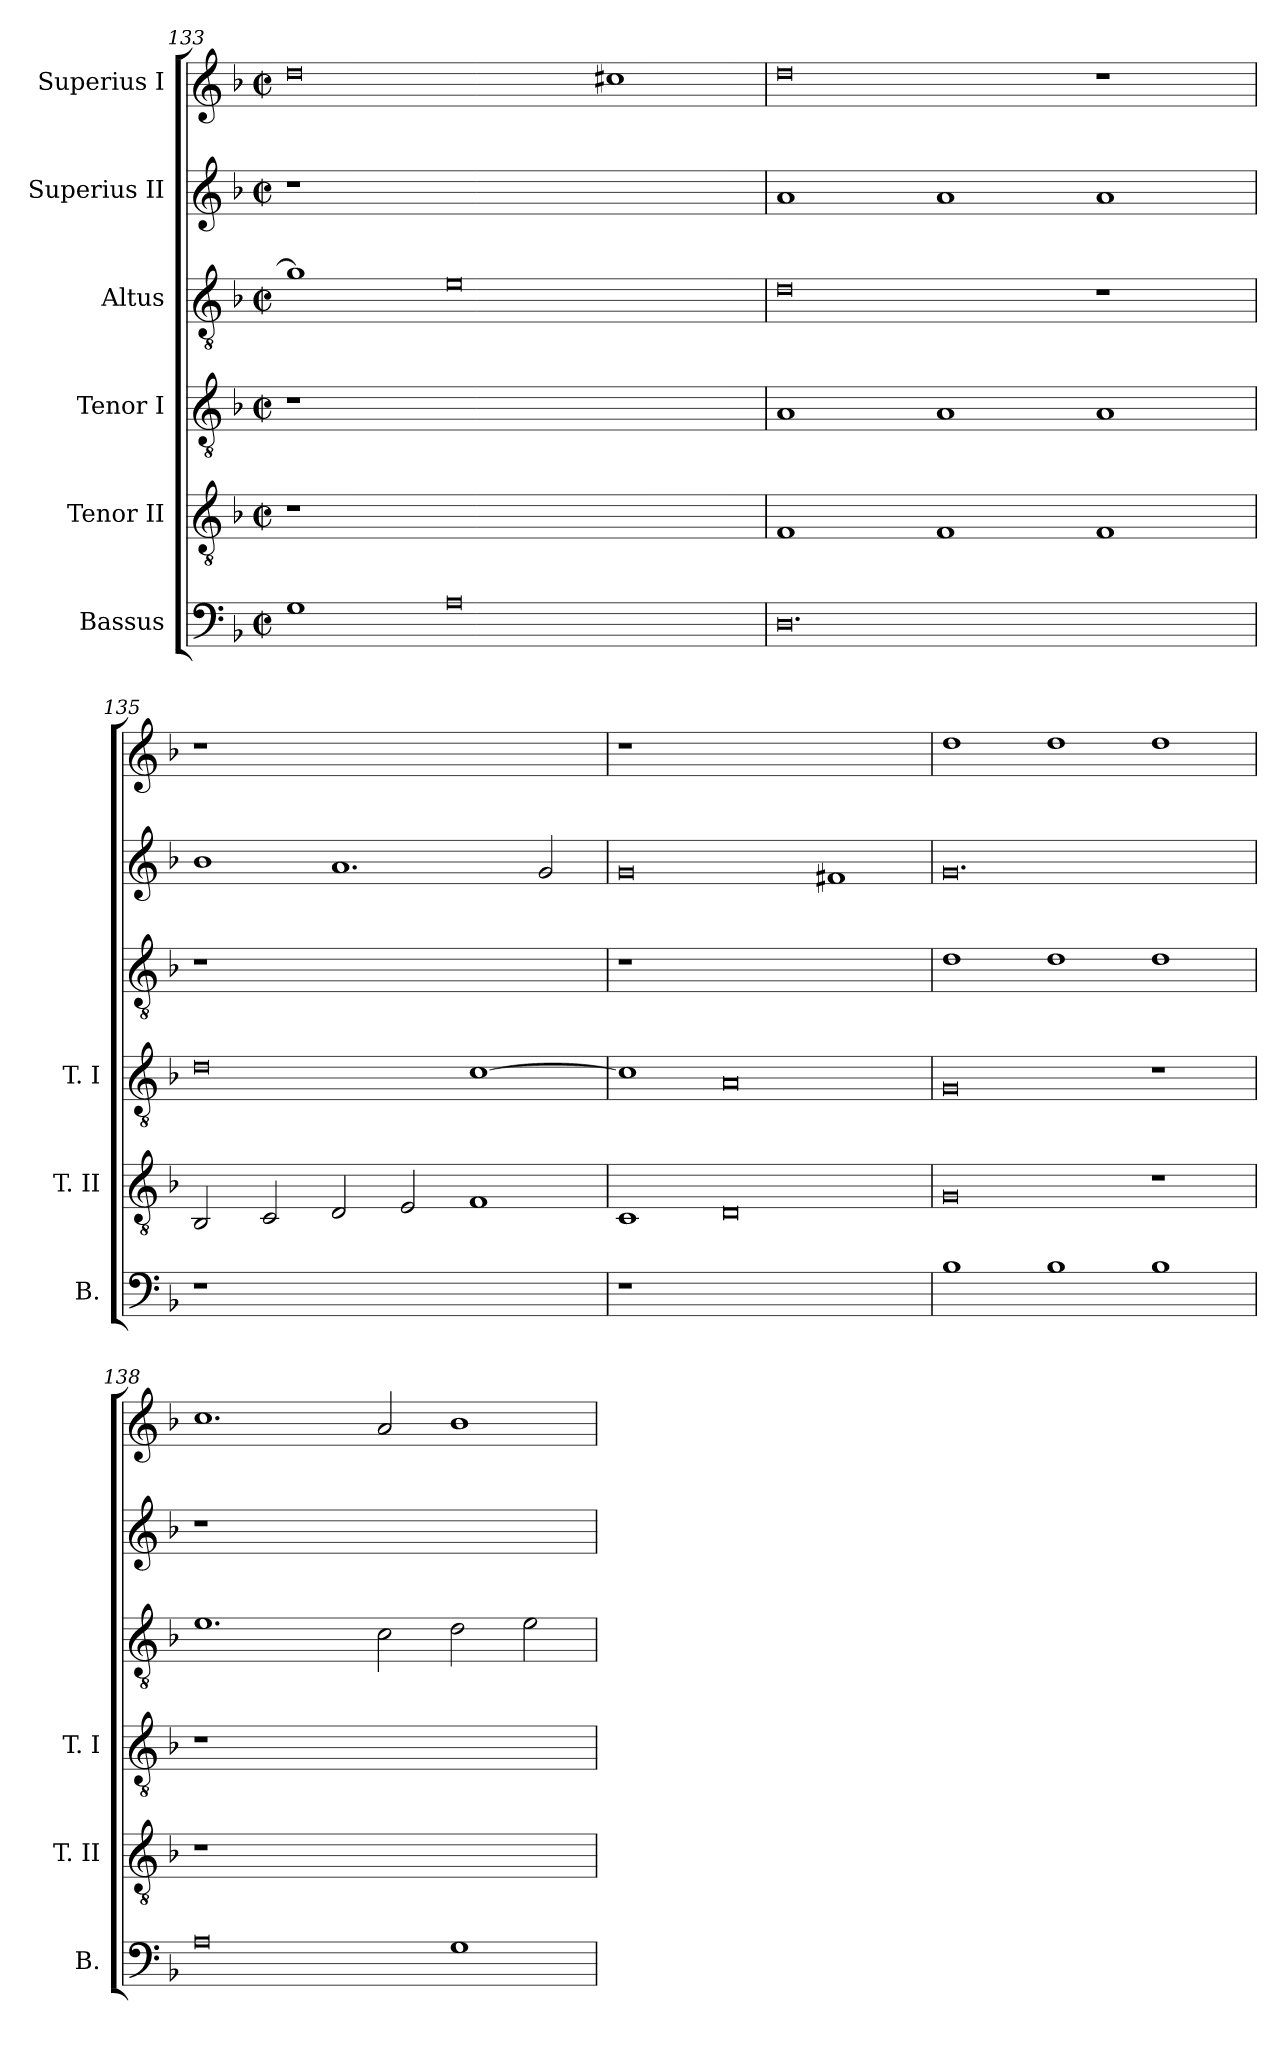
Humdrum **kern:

**kern	**kern	**kern	**kern	**kern	**kern
*part6	*part5	*part4	*part3	*part2	*part1
*staff6	*staff5	*staff4	*staff3	*staff2	*staff1
*I"Bassus	*I"Tenor II	*I"Tenor I	*I"Altus	*I"Superius II	*I"Superius I
*I'B.	*I'T. II	*I'T. I	*	*	*
*clefF4	*clefGv2	*clefGv2	*clefGv2	*clefG2	*clefG2
*	*ITrd7c12	*ITrd7c12	*ITrd7c12	*	*
*k[b-]	*k[b-]	*k[b-]	*k[b-]	*k[b-]	*k[b-]
*F:	*F:	*F:	*F:	*F:	*F:
*M2/2	*M2/2	*M2/2	*M2/2	*M2/2	*M2/2
*met(c|)	*met(c|)	*met(c|)	*met(c|)	*met(c|)	*met(c|)
=133	=133	=133	=133	=133	=133
!	!LO:N:vis=1	!LO:N:vis=1	!	!LO:N:vis=1	!
1Gi	1r	1r	1Gi]	1r	0ddi
0Ai	0ryy	0ryy	0Ei	0ryy	.
.	.	.	.	.	1cc#Xi
=134	=134	=134	=134	=134	=134
0.Di	1FFi	1AAi	0Di	1ai	0ddi
.	1FFi	1AAi	.	1ai	.
.	1FFi	1AAi	1r	1ai	1r
!!LO:LB:g=z
=135	=135	=135	=135	=135	=135
!LO:N:vis=1	!	!	!LO:N:vis=1	!	!LO:N:vis=1
1r	2BBB-i/	0Di	1r	1b-i	1r
.	2CCi/	.	.	.	.
0ryy	2DDi/	.	0ryy	1.ai	0ryy
.	2EEi/	.	.	.	.
.	1FFi	[>1Ci	.	.	.
.	.	.	.	2gi/	.
=136	=136	=136	=136	=136	=136
!LO:N:vis=1	!	!	!LO:N:vis=1	!	!LO:N:vis=1
1r	1CCi	1Ci]	1r	0gi	1r
0ryy	0DDi	0AAi	0ryy	.	0ryy
.	.	.	.	1f#Xi	.
=137	=137	=137	=137	=137	=137
1B-i	0GGi	0GGi	1Di	0.gi	1ddi
1B-i	.	.	1Di	.	1ddi
1B-i	1r	1r	1Di	.	1ddi
=138	=138	=138	=138	=138	=138
!	!LO:N:vis=1	!LO:N:vis=1	!	!LO:N:vis=1	!
0Ai	1r	1r	1.Ei	1r	1.cci
.	0ryy	0ryy	.	0ryy	.
.	.	.	2Ci\	.	2ai/
1Gi	.	.	2Di\	.	1b-i
.	.	.	2Ei\	.	.
=	=	=	=	=	=
*-	*-	*-	*-	*-	*-
